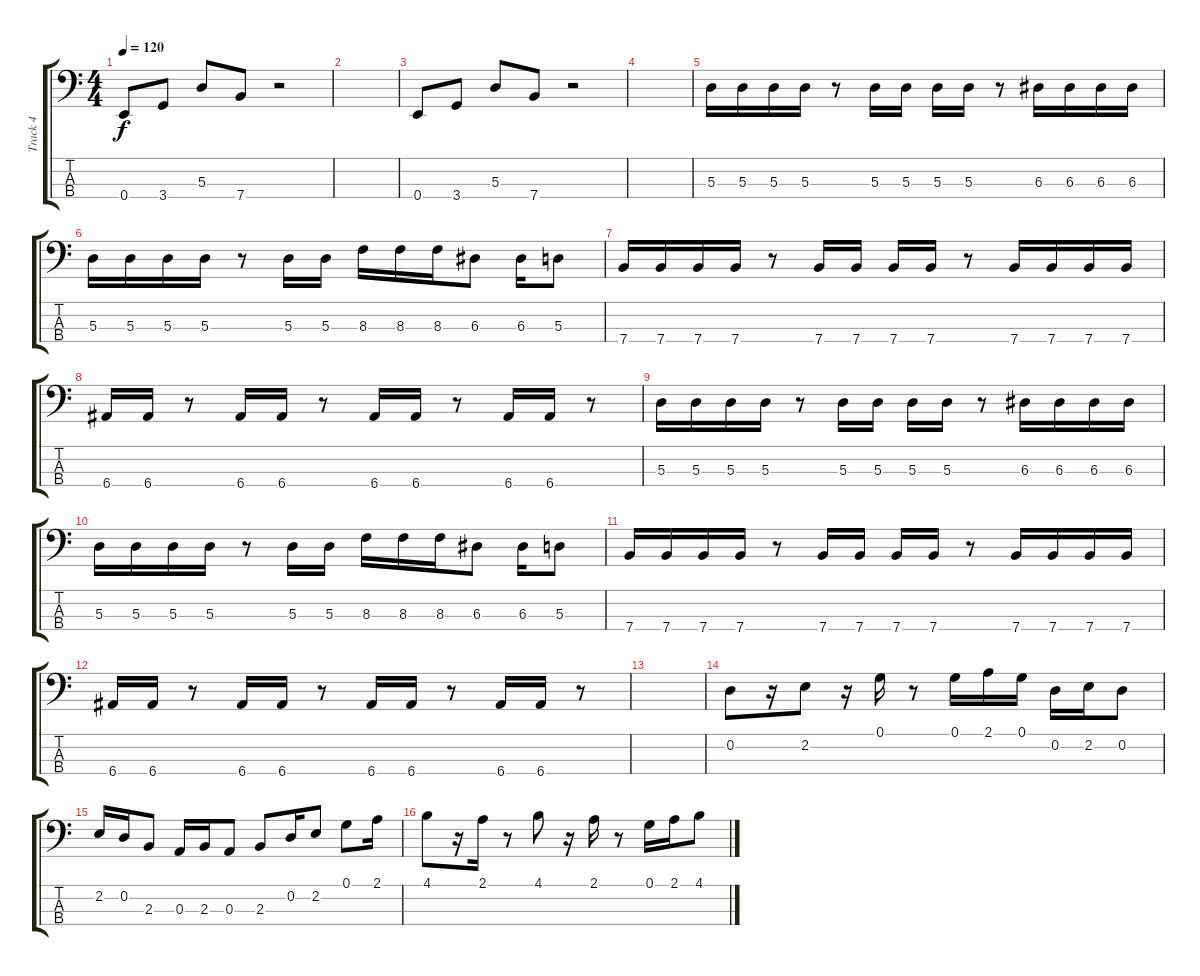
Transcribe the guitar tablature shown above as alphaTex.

\track ("Track 4" "Track 4") {instrument slapbass2}
\staff {score tabs}
\tuning (G2 D2 A1 E1) {hide}
\ts (4 4)
\tempo 120
\clef f4
\ks c
0.4.8{dy f} 3.4.8 5.3.8 7.4.8 r.2 |
|
0.4.8 3.4.8 5.3.8 7.4.8 r.2 |
|
5.3.16 5.3.16 5.3.16 5.3.16 r.8 5.3.16 5.3.16 5.3.16 5.3.16 r.8 6.3.16 6.3.16 6.3.16 6.3.16 |
5.3.16 5.3.16 5.3.16 5.3.16 r.8 5.3.16 5.3.16 8.3.16 8.3.16 8.3.16 6.3.8 6.3.16 5.3.8 |
7.4.16 7.4.16 7.4.16 7.4.16 r.8 7.4.16 7.4.16 7.4.16 7.4.16 r.8 7.4.16 7.4.16 7.4.16 7.4.16 |
6.4.16 6.4.16 r.8 6.4.16 6.4.16 r.8 6.4.16 6.4.16 r.8 6.4.16 6.4.16 r.8 |
5.3.16 5.3.16 5.3.16 5.3.16 r.8 5.3.16 5.3.16 5.3.16 5.3.16 r.8 6.3.16 6.3.16 6.3.16 6.3.16 |
5.3.16 5.3.16 5.3.16 5.3.16 r.8 5.3.16 5.3.16 8.3.16 8.3.16 8.3.16 6.3.8 6.3.16 5.3.8 |
7.4.16 7.4.16 7.4.16 7.4.16 r.8 7.4.16 7.4.16 7.4.16 7.4.16 r.8 7.4.16 7.4.16 7.4.16 7.4.16 |
6.4.16 6.4.16 r.8 6.4.16 6.4.16 r.8 6.4.16 6.4.16 r.8 6.4.16 6.4.16 r.8 |
|
0.2.8 r.16 2.2.8 r.16 0.1.16 r.8 0.1.16 2.1.16 0.1.16 0.2.16 2.2.16 0.2.8 |
2.2.16 0.2.16 2.3.8 0.3.16 2.3.16 0.3.8 2.3.8 0.2.16 2.2.8 0.1.8 2.1.16 |
4.1.8 r.16 2.1.16 r.8 4.1.8 r.16 2.1.16 r.8 0.1.16 2.1.16 4.1.8
